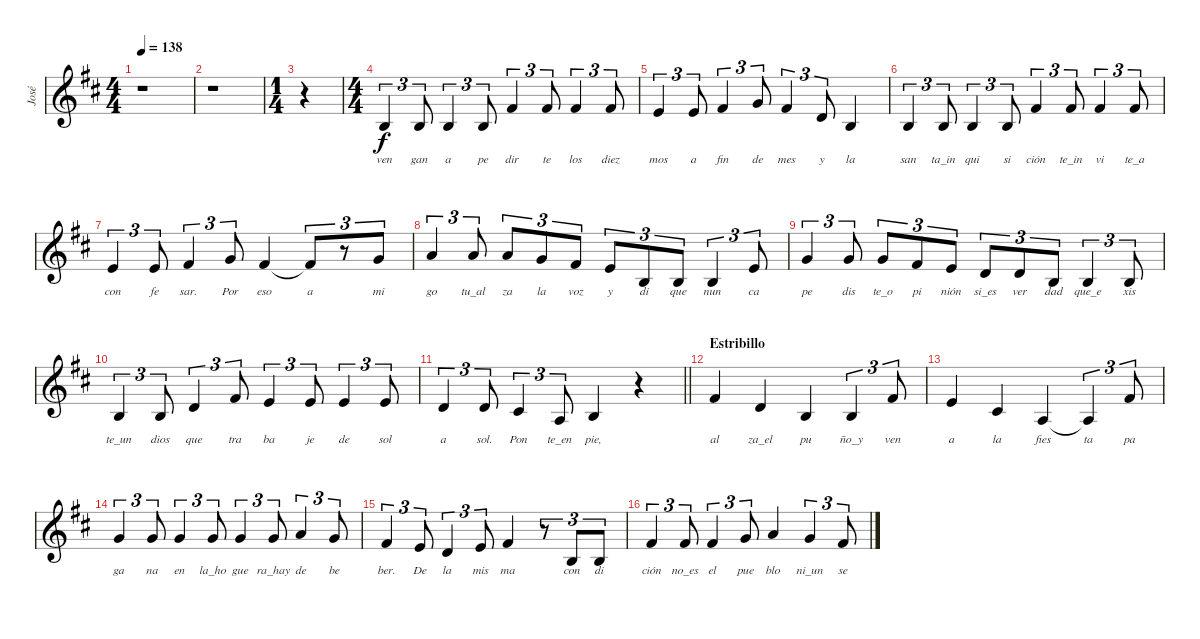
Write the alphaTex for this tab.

\track ("José" "José") {instrument lead6voice}
\staff {score}
\tuning (E4 B3 G3 D3 A2 E2) {hide}
\ts (4 4)
\tempo 138
\clef g2
\ks d
r.1{dy f} |
r.1 |
\ts (1 4)
r.4 |
\ts (4 4)
4.3.4{tu (3 2) lyrics (0 "ven") lyrics (1 "") lyrics (2 "") lyrics (3 "") lyrics (4 "")} 4.3.8{tu (3 2) lyrics (0 "gan") lyrics (1 "") lyrics (2 "") lyrics (3 "") lyrics (4 "")} 4.3.4{tu (3 2) lyrics (0 "a") lyrics (1 "") lyrics (2 "") lyrics (3 "") lyrics (4 "")} 4.3.8{tu (3 2) lyrics (0 "pe") lyrics (1 "") lyrics (2 "") lyrics (3 "") lyrics (4 "")} 7.2.4{tu (3 2) lyrics (0 "dir") lyrics (1 "") lyrics (2 "") lyrics (3 "") lyrics (4 "")} 7.2.8{tu (3 2) lyrics (0 "te") lyrics (1 "") lyrics (2 "") lyrics (3 "") lyrics (4 "")} 7.2.4{tu (3 2) lyrics (0 "los") lyrics (1 "") lyrics (2 "") lyrics (3 "") lyrics (4 "")} 7.2.8{tu (3 2) lyrics (0 "diez") lyrics (1 "") lyrics (2 "") lyrics (3 "") lyrics (4 "")} |
5.2.4{tu (3 2) lyrics (0 "mos") lyrics (1 "") lyrics (2 "") lyrics (3 "") lyrics (4 "")} 5.2.8{tu (3 2) lyrics (0 "a") lyrics (1 "") lyrics (2 "") lyrics (3 "") lyrics (4 "")} 7.2.4{tu (3 2) lyrics (0 "fin") lyrics (1 "") lyrics (2 "") lyrics (3 "") lyrics (4 "")} 8.2.8{tu (3 2) lyrics (0 "de") lyrics (1 "") lyrics (2 "") lyrics (3 "") lyrics (4 "")} 7.2.4{tu (3 2) lyrics (0 "mes") lyrics (1 "") lyrics (2 "") lyrics (3 "") lyrics (4 "")} 3.2.8{tu (3 2) lyrics (0 "y") lyrics (1 "") lyrics (2 "") lyrics (3 "") lyrics (4 "")} 4.3.4{lyrics (0 "la") lyrics (1 "") lyrics (2 "") lyrics (3 "") lyrics (4 "")} |
4.3.4{tu (3 2) lyrics (0 "san") lyrics (1 "") lyrics (2 "") lyrics (3 "") lyrics (4 "")} 4.3.8{tu (3 2) lyrics (0 "ta_in") lyrics (1 "") lyrics (2 "") lyrics (3 "") lyrics (4 "")} 4.3.4{tu (3 2) lyrics (0 "qui") lyrics (1 "") lyrics (2 "") lyrics (3 "") lyrics (4 "")} 4.3.8{tu (3 2) lyrics (0 "si") lyrics (1 "") lyrics (2 "") lyrics (3 "") lyrics (4 "")} 7.2.4{tu (3 2) lyrics (0 "ción") lyrics (1 "") lyrics (2 "") lyrics (3 "") lyrics (4 "")} 7.2.8{tu (3 2) lyrics (0 "te_in") lyrics (1 "") lyrics (2 "") lyrics (3 "") lyrics (4 "")} 7.2.4{tu (3 2) lyrics (0 "vi") lyrics (1 "") lyrics (2 "") lyrics (3 "") lyrics (4 "")} 7.2.8{tu (3 2) lyrics (0 "te_a") lyrics (1 "") lyrics (2 "") lyrics (3 "") lyrics (4 "")} |
5.2.4{tu (3 2) lyrics (0 "con") lyrics (1 "") lyrics (2 "") lyrics (3 "") lyrics (4 "")} 5.2.8{tu (3 2) lyrics (0 "fe") lyrics (1 "") lyrics (2 "") lyrics (3 "") lyrics (4 "")} 7.2.4{tu (3 2) lyrics (0 "sar.") lyrics (1 "") lyrics (2 "") lyrics (3 "") lyrics (4 "")} 8.2.8{tu (3 2) lyrics (0 "Por") lyrics (1 "") lyrics (2 "") lyrics (3 "") lyrics (4 "")} 7.2.4{lyrics (0 "eso") lyrics (1 "") lyrics (2 "") lyrics (3 "") lyrics (4 "")} 7.2{t}.8{tu (3 2) lyrics (0 "a") lyrics (1 "") lyrics (2 "") lyrics (3 "") lyrics (4 "")} r.8{tu (3 2)} 3.1.8{tu (3 2) lyrics (0 "mi") lyrics (1 "") lyrics (2 "") lyrics (3 "") lyrics (4 "")} |
5.1.4{tu (3 2) lyrics (0 "go") lyrics (1 "") lyrics (2 "") lyrics (3 "") lyrics (4 "")} 5.1.8{tu (3 2) lyrics (0 "tu_al") lyrics (1 "") lyrics (2 "") lyrics (3 "") lyrics (4 "")} 5.1.8{tu (3 2) lyrics (0 "za") lyrics (1 "") lyrics (2 "") lyrics (3 "") lyrics (4 "")} 3.1.8{tu (3 2) lyrics (0 "la") lyrics (1 "") lyrics (2 "") lyrics (3 "") lyrics (4 "")} 2.1.8{tu (3 2) lyrics (0 "voz") lyrics (1 "") lyrics (2 "") lyrics (3 "") lyrics (4 "")} 0.1.8{tu (3 2) lyrics (0 "y") lyrics (1 "") lyrics (2 "") lyrics (3 "") lyrics (4 "")} 0.2.8{tu (3 2) lyrics (0 "di") lyrics (1 "") lyrics (2 "") lyrics (3 "") lyrics (4 "")} 0.2.8{tu (3 2) lyrics (0 "que") lyrics (1 "") lyrics (2 "") lyrics (3 "") lyrics (4 "")} 0.2.4{tu (3 2) lyrics (0 "nun") lyrics (1 "") lyrics (2 "") lyrics (3 "") lyrics (4 "")} 0.1.8{tu (3 2) lyrics (0 "ca") lyrics (1 "") lyrics (2 "") lyrics (3 "") lyrics (4 "")} |
3.1.4{tu (3 2) lyrics (0 "pe") lyrics (1 "") lyrics (2 "") lyrics (3 "") lyrics (4 "")} 3.1.8{tu (3 2) lyrics (0 "dis") lyrics (1 "") lyrics (2 "") lyrics (3 "") lyrics (4 "")} 3.1.8{tu (3 2) lyrics (0 "te_o") lyrics (1 "") lyrics (2 "") lyrics (3 "") lyrics (4 "")} 2.1.8{tu (3 2) lyrics (0 "pi") lyrics (1 "") lyrics (2 "") lyrics (3 "") lyrics (4 "")} 0.1.8{tu (3 2) lyrics (0 "nión") lyrics (1 "") lyrics (2 "") lyrics (3 "") lyrics (4 "")} 3.2.8{tu (3 2) lyrics (0 "si_es") lyrics (1 "") lyrics (2 "") lyrics (3 "") lyrics (4 "")} 3.2.8{tu (3 2) lyrics (0 "ver") lyrics (1 "") lyrics (2 "") lyrics (3 "") lyrics (4 "")} 0.2.8{tu (3 2) lyrics (0 "dad") lyrics (1 "") lyrics (2 "") lyrics (3 "") lyrics (4 "")} 0.2.4{tu (3 2) lyrics (0 "que_e") lyrics (1 "") lyrics (2 "") lyrics (3 "") lyrics (4 "")} 0.2.8{tu (3 2) lyrics (0 "xis") lyrics (1 "") lyrics (2 "") lyrics (3 "") lyrics (4 "")} |
0.2.4{tu (3 2) lyrics (0 "te_un") lyrics (1 "") lyrics (2 "") lyrics (3 "") lyrics (4 "")} 0.2.8{tu (3 2) lyrics (0 "dios") lyrics (1 "") lyrics (2 "") lyrics (3 "") lyrics (4 "")} 3.2.4{tu (3 2) lyrics (0 "que") lyrics (1 "") lyrics (2 "") lyrics (3 "") lyrics (4 "")} 2.1.8{tu (3 2) lyrics (0 "tra") lyrics (1 "") lyrics (2 "") lyrics (3 "") lyrics (4 "")} 0.1.4{tu (3 2) lyrics (0 "ba") lyrics (1 "") lyrics (2 "") lyrics (3 "") lyrics (4 "")} 0.1.8{tu (3 2) lyrics (0 "je") lyrics (1 "") lyrics (2 "") lyrics (3 "") lyrics (4 "")} 0.1.4{tu (3 2) lyrics (0 "de") lyrics (1 "") lyrics (2 "") lyrics (3 "") lyrics (4 "")} 0.1.8{tu (3 2) lyrics (0 "sol") lyrics (1 "") lyrics (2 "") lyrics (3 "") lyrics (4 "")} |
\barLineRight lightlight
3.2.4{tu (3 2) lyrics (0 "a") lyrics (1 "") lyrics (2 "") lyrics (3 "") lyrics (4 "")} 3.2.8{tu (3 2) lyrics (0 "sol.") lyrics (1 "") lyrics (2 "") lyrics (3 "") lyrics (4 "")} 2.2.4{tu (3 2) lyrics (0 "Pon") lyrics (1 "") lyrics (2 "") lyrics (3 "") lyrics (4 "")} 2.3.8{tu (3 2) lyrics (0 "te_en") lyrics (1 "") lyrics (2 "") lyrics (3 "") lyrics (4 "")} 0.2.4{lyrics (0 "pie,") lyrics (1 "") lyrics (2 "") lyrics (3 "") lyrics (4 "")} r.4 |
\section ("" "Estribillo")
2.1.4{lyrics (0 "al") lyrics (1 "") lyrics (2 "") lyrics (3 "") lyrics (4 "")} 3.2.4{lyrics (0 "za_el") lyrics (1 "") lyrics (2 "") lyrics (3 "") lyrics (4 "")} 0.2.4{lyrics (0 "pu") lyrics (1 "") lyrics (2 "") lyrics (3 "") lyrics (4 "")} 0.2.4{tu (3 2) lyrics (0 "ño_y") lyrics (1 "") lyrics (2 "") lyrics (3 "") lyrics (4 "")} 2.1.8{tu (3 2) lyrics (0 "ven") lyrics (1 "") lyrics (2 "") lyrics (3 "") lyrics (4 "")} |
0.1.4{lyrics (0 "a") lyrics (1 "") lyrics (2 "") lyrics (3 "") lyrics (4 "")} 2.2.4{lyrics (0 "la") lyrics (1 "") lyrics (2 "") lyrics (3 "") lyrics (4 "")} 2.3.4{lyrics (0 "fies") lyrics (1 "") lyrics (2 "") lyrics (3 "") lyrics (4 "")} 2.3{t}.4{tu (3 2) lyrics (0 "ta") lyrics (1 "") lyrics (2 "") lyrics (3 "") lyrics (4 "")} 2.1.8{tu (3 2) lyrics (0 "pa") lyrics (1 "") lyrics (2 "") lyrics (3 "") lyrics (4 "")} |
3.1.4{tu (3 2) lyrics (0 "ga") lyrics (1 "") lyrics (2 "") lyrics (3 "") lyrics (4 "")} 3.1.8{tu (3 2) lyrics (0 "na") lyrics (1 "") lyrics (2 "") lyrics (3 "") lyrics (4 "")} 3.1.4{tu (3 2) lyrics (0 "en") lyrics (1 "") lyrics (2 "") lyrics (3 "") lyrics (4 "")} 3.1.8{tu (3 2) lyrics (0 "la_ho") lyrics (1 "") lyrics (2 "") lyrics (3 "") lyrics (4 "")} 3.1.4{tu (3 2) lyrics (0 "gue") lyrics (1 "") lyrics (2 "") lyrics (3 "") lyrics (4 "")} 3.1.8{tu (3 2) lyrics (0 "ra_hay") lyrics (1 "") lyrics (2 "") lyrics (3 "") lyrics (4 "")} 5.1.4{tu (3 2) lyrics (0 "de") lyrics (1 "") lyrics (2 "") lyrics (3 "") lyrics (4 "")} 3.1.8{tu (3 2) lyrics (0 "be") lyrics (1 "") lyrics (2 "") lyrics (3 "") lyrics (4 "")} |
2.1.4{tu (3 2) lyrics (0 "ber.") lyrics (1 "") lyrics (2 "") lyrics (3 "") lyrics (4 "")} 0.1.8{tu (3 2) lyrics (0 "De") lyrics (1 "") lyrics (2 "") lyrics (3 "") lyrics (4 "")} 3.2.4{tu (3 2) lyrics (0 "la") lyrics (1 "") lyrics (2 "") lyrics (3 "") lyrics (4 "")} 0.1.8{tu (3 2) lyrics (0 "mis") lyrics (1 "") lyrics (2 "") lyrics (3 "") lyrics (4 "")} 2.1.4{lyrics (0 "ma") lyrics (1 "") lyrics (2 "") lyrics (3 "") lyrics (4 "")} r.8{tu (3 2)} 0.2.8{tu (3 2) lyrics (0 "con") lyrics (1 "") lyrics (2 "") lyrics (3 "") lyrics (4 "")} 0.2.8{tu (3 2) lyrics (0 "di") lyrics (1 "") lyrics (2 "") lyrics (3 "") lyrics (4 "")} |
2.1.4{tu (3 2) lyrics (0 "ción") lyrics (1 "") lyrics (2 "") lyrics (3 "") lyrics (4 "")} 2.1.8{tu (3 2) lyrics (0 "no_es") lyrics (1 "") lyrics (2 "") lyrics (3 "") lyrics (4 "")} 2.1.4{tu (3 2) lyrics (0 "el") lyrics (1 "") lyrics (2 "") lyrics (3 "") lyrics (4 "")} 3.1.8{tu (3 2) lyrics (0 "pue") lyrics (1 "") lyrics (2 "") lyrics (3 "") lyrics (4 "")} 5.1.4{lyrics (0 "blo") lyrics (1 "") lyrics (2 "") lyrics (3 "") lyrics (4 "")} 3.1.4{tu (3 2) lyrics (0 "ni_un") lyrics (1 "") lyrics (2 "") lyrics (3 "") lyrics (4 "")} 2.1.8{tu (3 2) lyrics (0 "se") lyrics (1 "") lyrics (2 "") lyrics (3 "") lyrics (4 "")}
